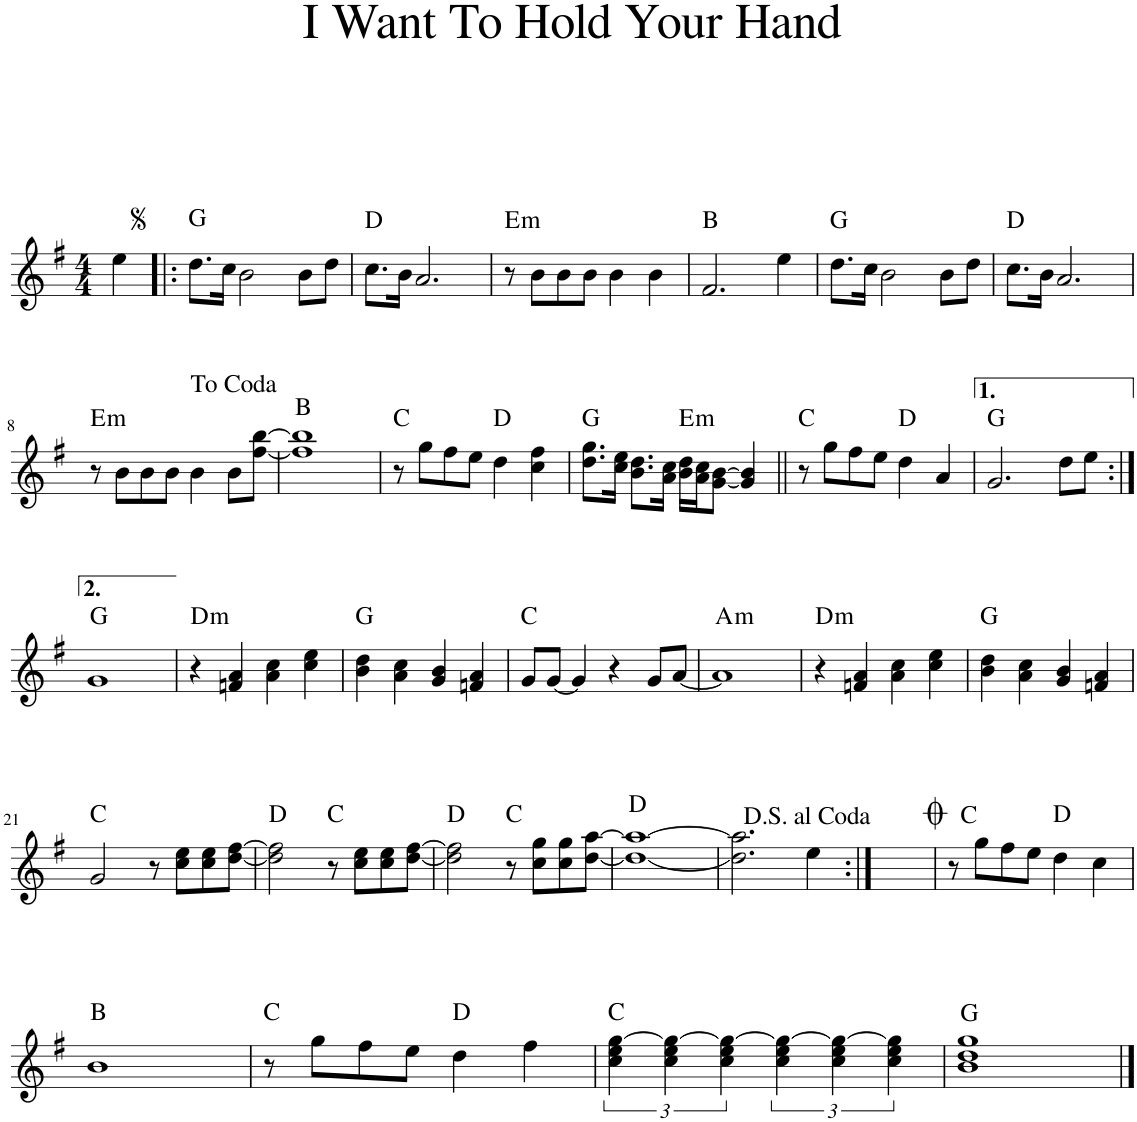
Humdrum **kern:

**kern	**harte
*part1	*part1
*staff1	*
*I"Piano	*
*I'Pno.	*
*clefG2	*
*k[f#]	*
*M4/4	*
=1	=1
4ee\	.
=2!|:	=2!|:
8.dd\L	G:maj
16cc\Jk	.
2b\	.
8b\L	.
8dd\J	.
=3	=3
8.cc\L	D:maj
16b\Jk	.
2.a/	.
=4	=4
!	!LO:H:kt=m
8r	E:min
8b\L	.
8b\	.
8b\J	.
4b\	.
4b\	.
=5	=5
2.f#/	B:maj
4ee\	.
=6	=6
8.dd\L	G:maj
16cc\Jk	.
2b\	.
8b\L	.
8dd\J	.
=7	=7
8.cc\L	D:maj
16b\Jk	.
2.a/	.
!!LO:LB:g=z
=8	=8
!	!LO:H:kt=m
8r	E:min
8b\L	.
8b\	.
8b\J	.
4b\	.
8b\L	.
[8ff#\ [8bb\J	.
=9	=9
1ff#] 1bb]	B:maj
=10	=10
8r	C:maj
8gg\L	.
8ff#\	.
8ee\J	.
4dd\	D:maj
4cc\ 4ff#\	.
=11	=11
8.dd\ 8.gg\L	G:maj
16cc\ 16ee\Jk	.
8.b\ 8.dd\L	.
16a\ 16cc\Jk	.
!	!LO:H:kt=m
16b\ 16dd\LL	E:min
16a\ 16cc\J	.
[8g\ [8b\J	.
4g/] 4b/]	.
=12||	=12||
8r	C:maj
8gg\L	.
8ff#\	.
8ee\J	.
4dd\	D:maj
4a/	.
=13	=13
2.g/	G:maj
8dd\L	.
8ee\J	.
!!LO:LB:g=z
=14:|!	=14:|!
1g	G:maj
=15	=15
!	!LO:H:kt=m
4r	D:min
4fn/ 4a/	.
4a\ 4cc\	.
4cc\ 4ee\	.
=16	=16
4b\ 4dd\	G:maj
4a\ 4cc\	.
4g/ 4b/	.
4fn/ 4a/	.
=17	=17
8g/L	C:maj
[8g/J	.
4g/]	.
4r	.
8g/L	.
[8a/J	.
=18	=18
!	!LO:H:kt=m
1a]	A:min
=19	=19
!	!LO:H:kt=m
4r	D:min
4fn/ 4a/	.
4a\ 4cc\	.
4cc\ 4ee\	.
=20	=20
4b\ 4dd\	G:maj
4a\ 4cc\	.
4g/ 4b/	.
4fn/ 4a/	.
!!LO:LB:g=z
=21	=21
2g/	C:maj
8r	.
8cc\ 8ee\L	.
8cc\ 8ee\	.
[8dd\ [8ff#\J	.
=22	=22
2dd\] 2ff#\]	D:maj
8r	C:maj
8cc\ 8ee\L	.
8cc\ 8ee\	.
[8dd\ [8ff#\J	.
=23	=23
2dd\] 2ff#\]	D:maj
8r	C:maj
8cc\ 8gg\L	.
8cc\ 8gg\	.
[8dd\ [8aa\J	.
=24	=24
1dd_ 1aa_	D:maj
=25	=25
2.dd\] 2.aa\]	.
4ee\	.
=26:|!	=26:|!
1ryy	.
=27	=27
8r	C:maj
8gg\L	.
8ff#\	.
8ee\J	.
4dd\	D:maj
4cc\	.
!!LO:LB:g=z
=28	=28
1b	B:maj
=29	=29
8r	C:maj
8gg\L	.
8ff#\	.
8ee\J	.
4dd\	D:maj
4ff#\	.
=30	=30
2cc\ 2ee\ [2gg\	C:maj
2cc\ 2ee\ 2gg\_	.
=31	=31
1b 1dd 1gg	G:maj
==	==
*-	*-
